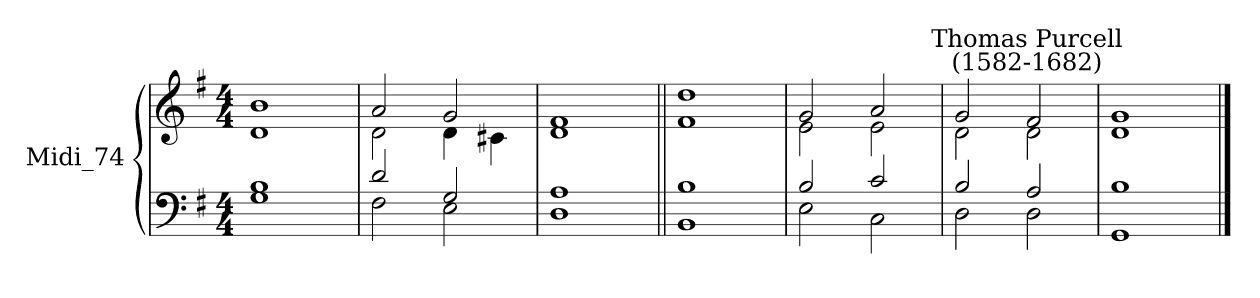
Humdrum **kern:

**kern	**kern
*part2	*part1
*staff2	*staff1
*I"Midi_74	*I"Midi_74
*clefF4	*clefG2
*k[f#]	*k[f#]
*G:	*G:
*M4/4	*M4/4
=1	=1
*^	*^
1B/	1G\	1b/	1d\
=2	=2	=2	=2
2d/	2F#\	2a/	2d\
2G/	2E\	2g/	4d\
.	.	.	4c#X\
=3	=3	=3	=3
1A/	1D\	1f#/	1d\
=4||	=4||	=4||	=4||
1B/	1BB\	1dd/	1f#\
=5	=5	=5	=5
2B/	2E\	2g/	2e\
2c/	2C\	2a/	2e\
=6	=6	=6	=6
2B/	2D\	2g/	2d\
!	!	!LO:TX:a:cj:t=Thomas Purcell\n(1582-1682)	!
2A/	2D\	2f#/	2d\
=7	=7	=7	=7
1B/	1GG\	1g/	1d\
*v	*v	*	*
*	*v	*v
==	==
*-	*-
